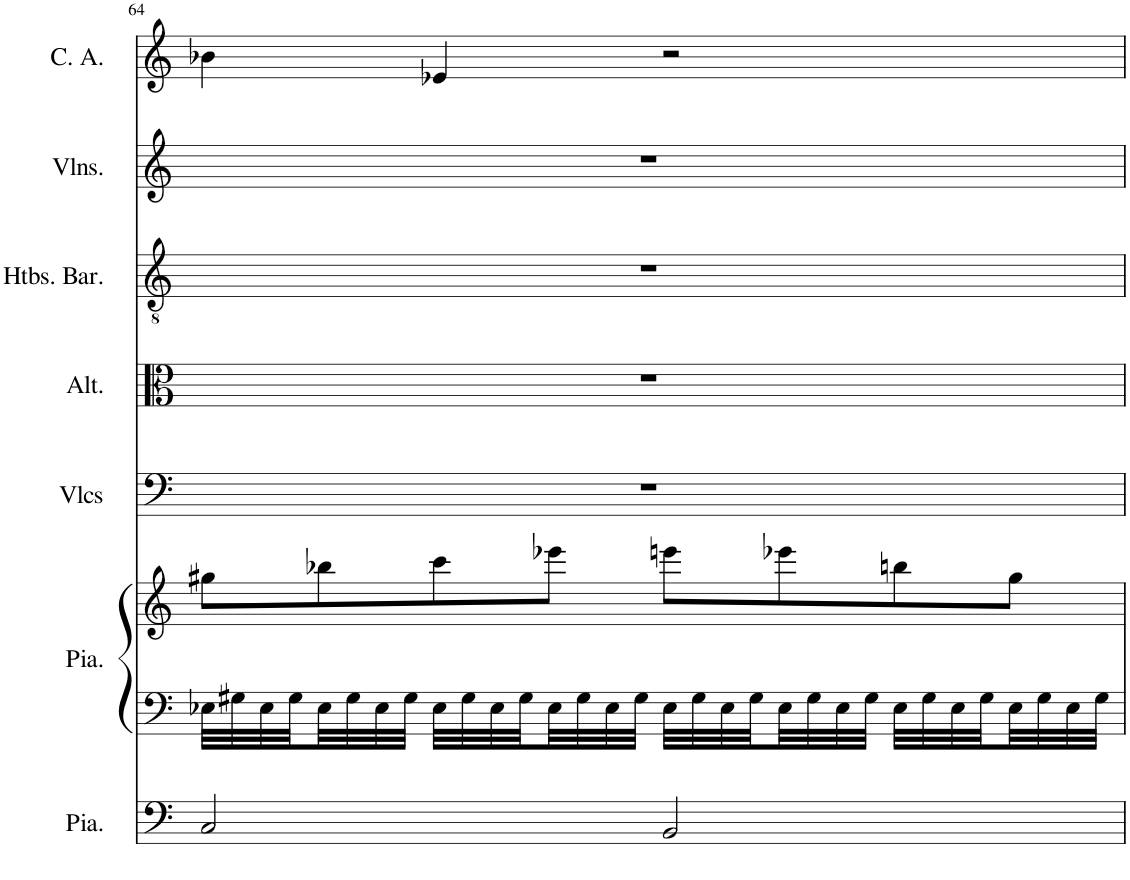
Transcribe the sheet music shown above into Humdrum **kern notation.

**kern	**kern	**kern	**kern	**kern	**kern	**kern	**kern
*part7	*part6	*part6	*part5	*part4	*part3	*part2	*part1
*staff8	*staff7	*staff6	*staff5	*staff4	*staff3	*staff2	*staff1
*I"Piano, Pedals	*I"Piano, Organ	*	*I"Violoncelles, Bass	*I"Altos, Tenor	*I"Hautbois Baryton, Alto	*I"Violons, Soprano	*I"Cor anglais, Baritone solo
*I'Pia.	*I'Pia.	*	*I'Vlcs	*I'Alt.	*I'Htbs. Bar.	*I'Vlns.	*I'C. A.
!!LO:PB:g=z
*clefF4	*clefF4	*clefG2	*clefF4	*clefC3	*clefGv2	*clefG2	*clefG2
*	*	*	*	*	*	*	*Trd4c7
*k[]	*k[]	*k[]	*k[]	*k[]	*k[]	*k[]	*k[]
*M4/4	*M4/4	*M4/4	*M4/4	*M4/4	*M4/4	*M4/4	*M4/4
=64	=64	=64	=64	=64	=64	=64	=64
2C/	32E-X\LLL	8gg#X\L	1r	1r	1r	1r	4b-X\
.	32G#X\	.	.	.	.	.	.
.	32E-\	.	.	.	.	.	.
.	32G#\	.	.	.	.	.	.
.	32E-\	8bb-X\	.	.	.	.	.
.	32G#\	.	.	.	.	.	.
.	32E-\	.	.	.	.	.	.
.	32G#\JJJ	.	.	.	.	.	.
.	32E-\LLL	8ccc\	.	.	.	.	4e-X/
.	32G#\	.	.	.	.	.	.
.	32E-\	.	.	.	.	.	.
.	32G#\	.	.	.	.	.	.
.	32E-\	8eee-X\J	.	.	.	.	.
.	32G#\	.	.	.	.	.	.
.	32E-\	.	.	.	.	.	.
.	32G#\JJJ	.	.	.	.	.	.
2BB/	32E-\LLL	8eeen\L	.	.	.	.	2r
.	32G#\	.	.	.	.	.	.
.	32E-\	.	.	.	.	.	.
.	32G#\	.	.	.	.	.	.
.	32E-\	8eee-X\	.	.	.	.	.
.	32G#\	.	.	.	.	.	.
.	32E-\	.	.	.	.	.	.
.	32G#\JJJ	.	.	.	.	.	.
.	32E-\LLL	8bbn\	.	.	.	.	.
.	32G#\	.	.	.	.	.	.
.	32E-\	.	.	.	.	.	.
.	32G#\	.	.	.	.	.	.
.	32E-\	8gg#\J	.	.	.	.	.
.	32G#\	.	.	.	.	.	.
.	32E-\	.	.	.	.	.	.
.	32G#\JJJ	.	.	.	.	.	.
=	=	=	=	=	=	=	=
*-	*-	*-	*-	*-	*-	*-	*-
